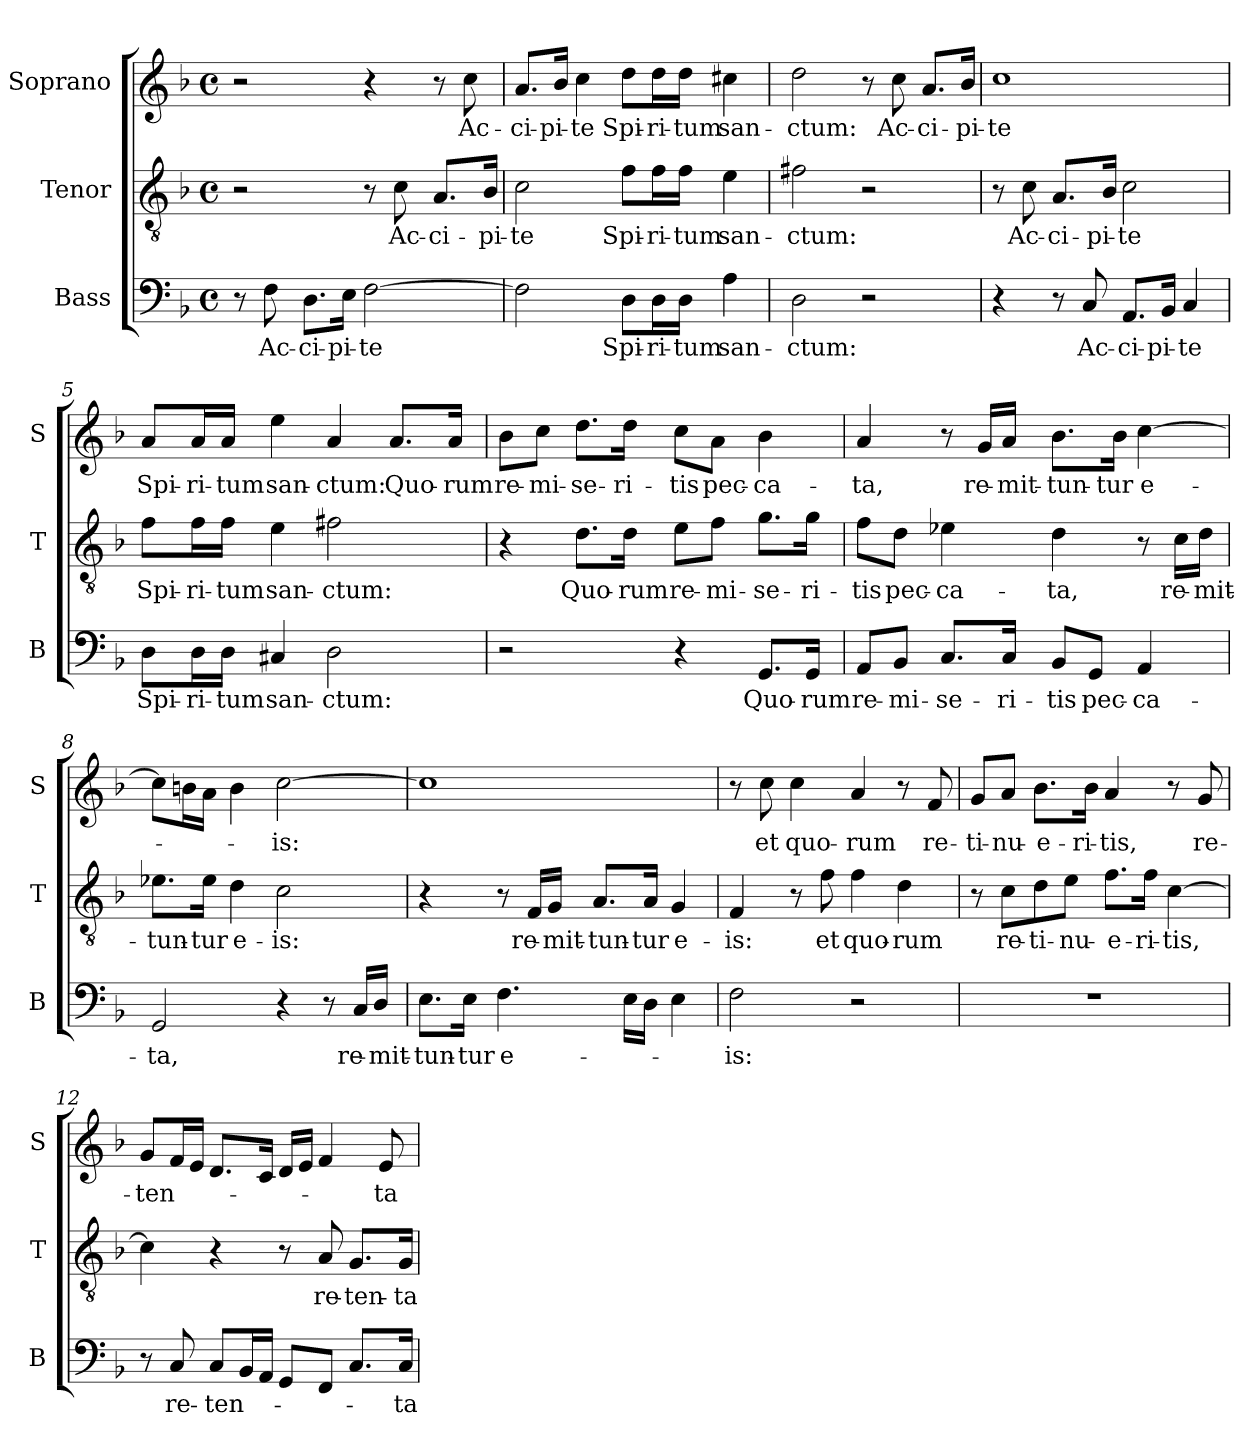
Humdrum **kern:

**kern	**text	**kern	**text	**kern	**text
*part3	*part3	*part2	*part2	*part1	*part1
*staff3	*staff3	*staff2	*staff2	*staff1	*staff1
*I"Bass	*	*I"Tenor	*	*I"Soprano	*
*I'B	*	*I'T	*	*I'S	*
*clefF4	*	*clefGv2	*	*clefG2	*
*k[b-]	*	*k[b-]	*	*k[b-]	*
*F:	*	*F:	*	*F:	*
*M4/4	*	*M4/4	*	*M4/4	*
*met(c)	*	*met(c)	*	*met(c)	*
=1	=1	=1	=1	=1	=1
8r	.	2r	.	2r	.
!	!LO:LY:b	!	!	!	!
8F\	Ac-	.	.	.	.
!	!LO:LY:b	!	!	!	!
8.D\L	-ci-	.	.	.	.
!	!LO:LY:b	!	!	!	!
16E\Jk	-pi-	.	.	.	.
!	!LO:LY:b	!	!	!	!
[2F\	-te	8r	.	4r	.
!	!	!	!LO:LY:b	!	!
.	.	8c\	Ac-	.	.
!	!	!	!LO:LY:b	!	!
.	.	8.A/L	-ci-	8r	.
!	!	!	!	!	!LO:LY:b
.	.	.	.	8cc\	Ac-
!	!	!	!LO:LY:b	!	!
.	.	16B-/Jk	-pi-	.	.
=2	=2	=2	=2	=2	=2
!	!	!	!LO:LY:b	!	!LO:LY:b
2F\]	.	2c\	-te	8.a/L	-ci-
!	!	!	!	!	!LO:LY:b
.	.	.	.	16b-/Jk	-pi-
!	!	!	!	!	!LO:LY:b
.	.	.	.	4cc\	-te
!	!LO:LY:b	!	!LO:LY:b	!	!LO:LY:b
8D\L	Spi-	8f\L	Spi-	8dd\L	Spi-
!	!LO:LY:b	!	!LO:LY:b	!	!LO:LY:b
16D\L	-ri-	16f\L	-ri-	16dd\L	-ri-
!	!LO:LY:b	!	!LO:LY:b	!	!LO:LY:b
16D\JJ	-tum	16f\JJ	-tum	16dd\JJ	-tum
!	!LO:LY:b	!	!LO:LY:b	!	!LO:LY:b
4A\	san-	4e\	san-	4cc#X\	san-
=3	=3	=3	=3	=3	=3
!	!LO:LY:b	!	!LO:LY:b	!	!LO:LY:b
2D\	-ctum:	2f#X\	-ctum:	2dd\	-ctum:
2r	.	2r	.	8r	.
!	!	!	!	!	!LO:LY:b
.	.	.	.	8cc\	Ac-
!	!	!	!	!	!LO:LY:b
.	.	.	.	8.a/L	-ci-
!	!	!	!	!	!LO:LY:b
.	.	.	.	16b-/Jk	-pi-
=4	=4	=4	=4	=4	=4
!	!	!	!	!	!LO:LY:b
4r	.	8r	.	1cc	-te
!	!	!	!LO:LY:b	!	!
.	.	8c\	Ac-	.	.
!	!	!	!LO:LY:b	!	!
8r	.	8.A/L	-ci-	.	.
!	!LO:LY:b	!	!	!	!
8C/	Ac-	.	.	.	.
!	!	!	!LO:LY:b	!	!
.	.	16B-/Jk	-pi-	.	.
!	!LO:LY:b	!	!LO:LY:b	!	!
8.AA/L	-ci-	2c\	-te	.	.
!	!LO:LY:b	!	!	!	!
16BB-/Jk	-pi-	.	.	.	.
!	!LO:LY:b	!	!	!	!
4C/	-te	.	.	.	.
!!LO:LB:g=z
=5	=5	=5	=5	=5	=5
!	!LO:LY:b	!	!LO:LY:b	!	!LO:LY:b
8D\L	Spi-	8f\L	Spi-	8a/L	Spi-
!	!LO:LY:b	!	!LO:LY:b	!	!LO:LY:b
16D\L	-ri-	16f\L	-ri-	16a/L	-ri-
!	!LO:LY:b	!	!LO:LY:b	!	!LO:LY:b
16D\JJ	-tum	16f\JJ	-tum	16a/JJ	-tum
!	!LO:LY:b	!	!LO:LY:b	!	!LO:LY:b
4C#X/	san-	4e\	san-	4ee\	san-
!	!LO:LY:b	!	!LO:LY:b	!	!LO:LY:b
2D\	-ctum:	2f#X\	-ctum:	4a/	-ctum:
!	!	!	!	!	!LO:LY:b
.	.	.	.	8.a/L	Quo-
!	!	!	!	!	!LO:LY:b
.	.	.	.	16a/Jk	-rum
=6	=6	=6	=6	=6	=6
!	!	!	!	!	!LO:LY:b
2r	.	4r	.	8b-\L	re-
!	!	!	!	!	!LO:LY:b
.	.	.	.	8cc\J	-mi-
!	!	!	!LO:LY:b	!	!LO:LY:b
.	.	8.d\L	Quo-	8.dd\L	-se-
!	!	!	!LO:LY:b	!	!LO:LY:b
.	.	16d\Jk	-rum	16dd\Jk	-ri-
!	!	!	!LO:LY:b	!	!LO:LY:b
4r	.	8e\L	re-	8cc\L	-tis
!	!	!	!LO:LY:b	!	!LO:LY:b
.	.	8f\J	-mi-	8a\J	pec-
!	!LO:LY:b	!	!LO:LY:b	!	!LO:LY:b
8.GG/L	Quo-	8.g\L	-se-	4b-\	-ca-
!	!LO:LY:b	!	!LO:LY:b	!	!
16GG/Jk	-rum	16g\Jk	-ri-	.	.
=7	=7	=7	=7	=7	=7
!	!LO:LY:b	!	!LO:LY:b	!	!LO:LY:b
8AA/L	re-	8f\L	-tis	4a/	-ta,
!	!LO:LY:b	!	!LO:LY:b	!	!
8BB-/J	-mi-	8d\J	pec-	.	.
!	!LO:LY:b	!	!LO:LY:b	!	!
8.C/L	-se-	4e-X\	-ca-	8r	.
!	!	!	!	!	!LO:LY:b
.	.	.	.	16g/LL	re-
!	!LO:LY:b	!	!	!	!LO:LY:b
16C/Jk	-ri-	.	.	16a/JJ	-mit-
!	!LO:LY:b	!	!LO:LY:b	!	!LO:LY:b
8BB-/L	-tis	4d\	-ta,	8.b-\L	-tun-
!	!LO:LY:b	!	!	!	!
8GG/J	pec-	.	.	.	.
!	!	!	!	!	!LO:LY:b
.	.	.	.	16b-\Jk	-tur
!	!LO:LY:b	!	!	!	!LO:LY:b
4AA/	-ca-	8r	.	[4cc\	e-
!	!	!	!LO:LY:b	!	!
.	.	16c\LL	re-	.	.
!	!	!	!LO:LY:b	!	!
.	.	16d\JJ	-mit-	.	.
!!LO:LB:g=z
=8	=8	=8	=8	=8	=8
!	!LO:LY:b	!	!LO:LY:b	!	!
2GG/	-ta,	8.e-X\L	-tun-	8cc\L]	.
.	.	.	.	16bn\L	.
!	!	!	!LO:LY:b	!	!
.	.	16e-\Jk	-tur	16a\JJ	.
!	!	!	!LO:LY:b	!	!
.	.	4d\	e-	4b\	.
!	!	!	!LO:LY:b	!	!LO:LY:b
4r	.	2c\	-is:	[2cc\	-is:
8r	.	.	.	.	.
!	!LO:LY:b	!	!	!	!
16C/LL	re-	.	.	.	.
!	!LO:LY:b	!	!	!	!
16D/JJ	-mit-	.	.	.	.
=9	=9	=9	=9	=9	=9
!	!LO:LY:b	!	!	!	!
8.E\L	-tun-	4r	.	1cc]	.
!	!LO:LY:b	!	!	!	!
16E\Jk	-tur	.	.	.	.
!	!LO:LY:b	!	!	!	!
4.F\	e-	8r	.	.	.
!	!	!	!LO:LY:b	!	!
.	.	16F/LL	re-	.	.
!	!	!	!LO:LY:b	!	!
.	.	16G/JJ	-mit-	.	.
!	!	!	!LO:LY:b	!	!
.	.	8.A/L	-tun-	.	.
16E\LL	.	.	.	.	.
!	!	!	!LO:LY:b	!	!
16D\JJ	.	16A/Jk	-tur	.	.
!	!	!	!LO:LY:b	!	!
4E\	.	4G/	e-	.	.
=10	=10	=10	=10	=10	=10
!	!LO:LY:b	!	!LO:LY:b	!	!
2F\	-is:	4F/	-is:	8r	.
!	!	!	!	!	!LO:LY:b
.	.	.	.	8cc\	et
!	!	!	!	!	!LO:LY:b
.	.	8r	.	4cc\	quo-
!	!	!	!LO:LY:b	!	!
.	.	8f\	et	.	.
!	!	!	!LO:LY:b	!	!LO:LY:b
2r	.	4f\	quo-	4a/	-rum
!	!	!	!LO:LY:b	!	!
.	.	4d\	-rum	8r	.
!	!	!	!	!	!LO:LY:b
.	.	.	.	8f/	re-
=11	=11	=11	=11	=11	=11
!	!	!	!	!	!LO:LY:b
1r	.	8r	.	8g/L	-ti-
!	!	!	!LO:LY:b	!	!LO:LY:b
.	.	8c\L	re-	8a/J	-nu-
!	!	!	!LO:LY:b	!	!LO:LY:b
.	.	8d\	-ti-	8.b-\L	-e-
!	!	!	!LO:LY:b	!	!
.	.	8e\J	-nu-	.	.
!	!	!	!	!	!LO:LY:b
.	.	.	.	16b-\Jk	-ri-
!	!	!	!LO:LY:b	!	!LO:LY:b
.	.	8.f\L	-e-	4a/	-tis,
!	!	!	!LO:LY:b	!	!
.	.	16f\Jk	-ri-	.	.
!	!	!	!LO:LY:b	!	!
.	.	[4c\	-tis,	8r	.
!	!	!	!	!	!LO:LY:b
.	.	.	.	8g/	re-
!!LO:PB:g=z
=12	=12	=12	=12	=12	=12
!	!	!	!	!	!LO:LY:b
8r	.	4c\]	.	8g/L	-ten-
!	!LO:LY:b	!	!	!	!
8C/	re-	.	.	16f/L	.
.	.	.	.	16e/JJ	.
!	!LO:LY:b	!	!	!	!
8C/L	-ten-	4r	.	8.d/L	.
16BB-/L	.	.	.	.	.
16AA/JJ	.	.	.	16c/Jk	.
8GG/L	.	8r	.	16d/LL	.
.	.	.	.	16e/JJ	.
!	!	!	!LO:LY:b	!	!
8FF/J	.	8A/	re-	4f/	.
!	!	!	!LO:LY:b	!	!
8.C/L	.	8.G/L	-ten-	.	.
!	!	!	!	!	!LO:LY:b
.	.	.	.	8e/	-ta
!	!LO:LY:b	!	!LO:LY:b	!	!
16C/Jk	-ta	16G/Jk	-ta	.	.
=	=	=	=	=	=
*-	*-	*-	*-	*-	*-
